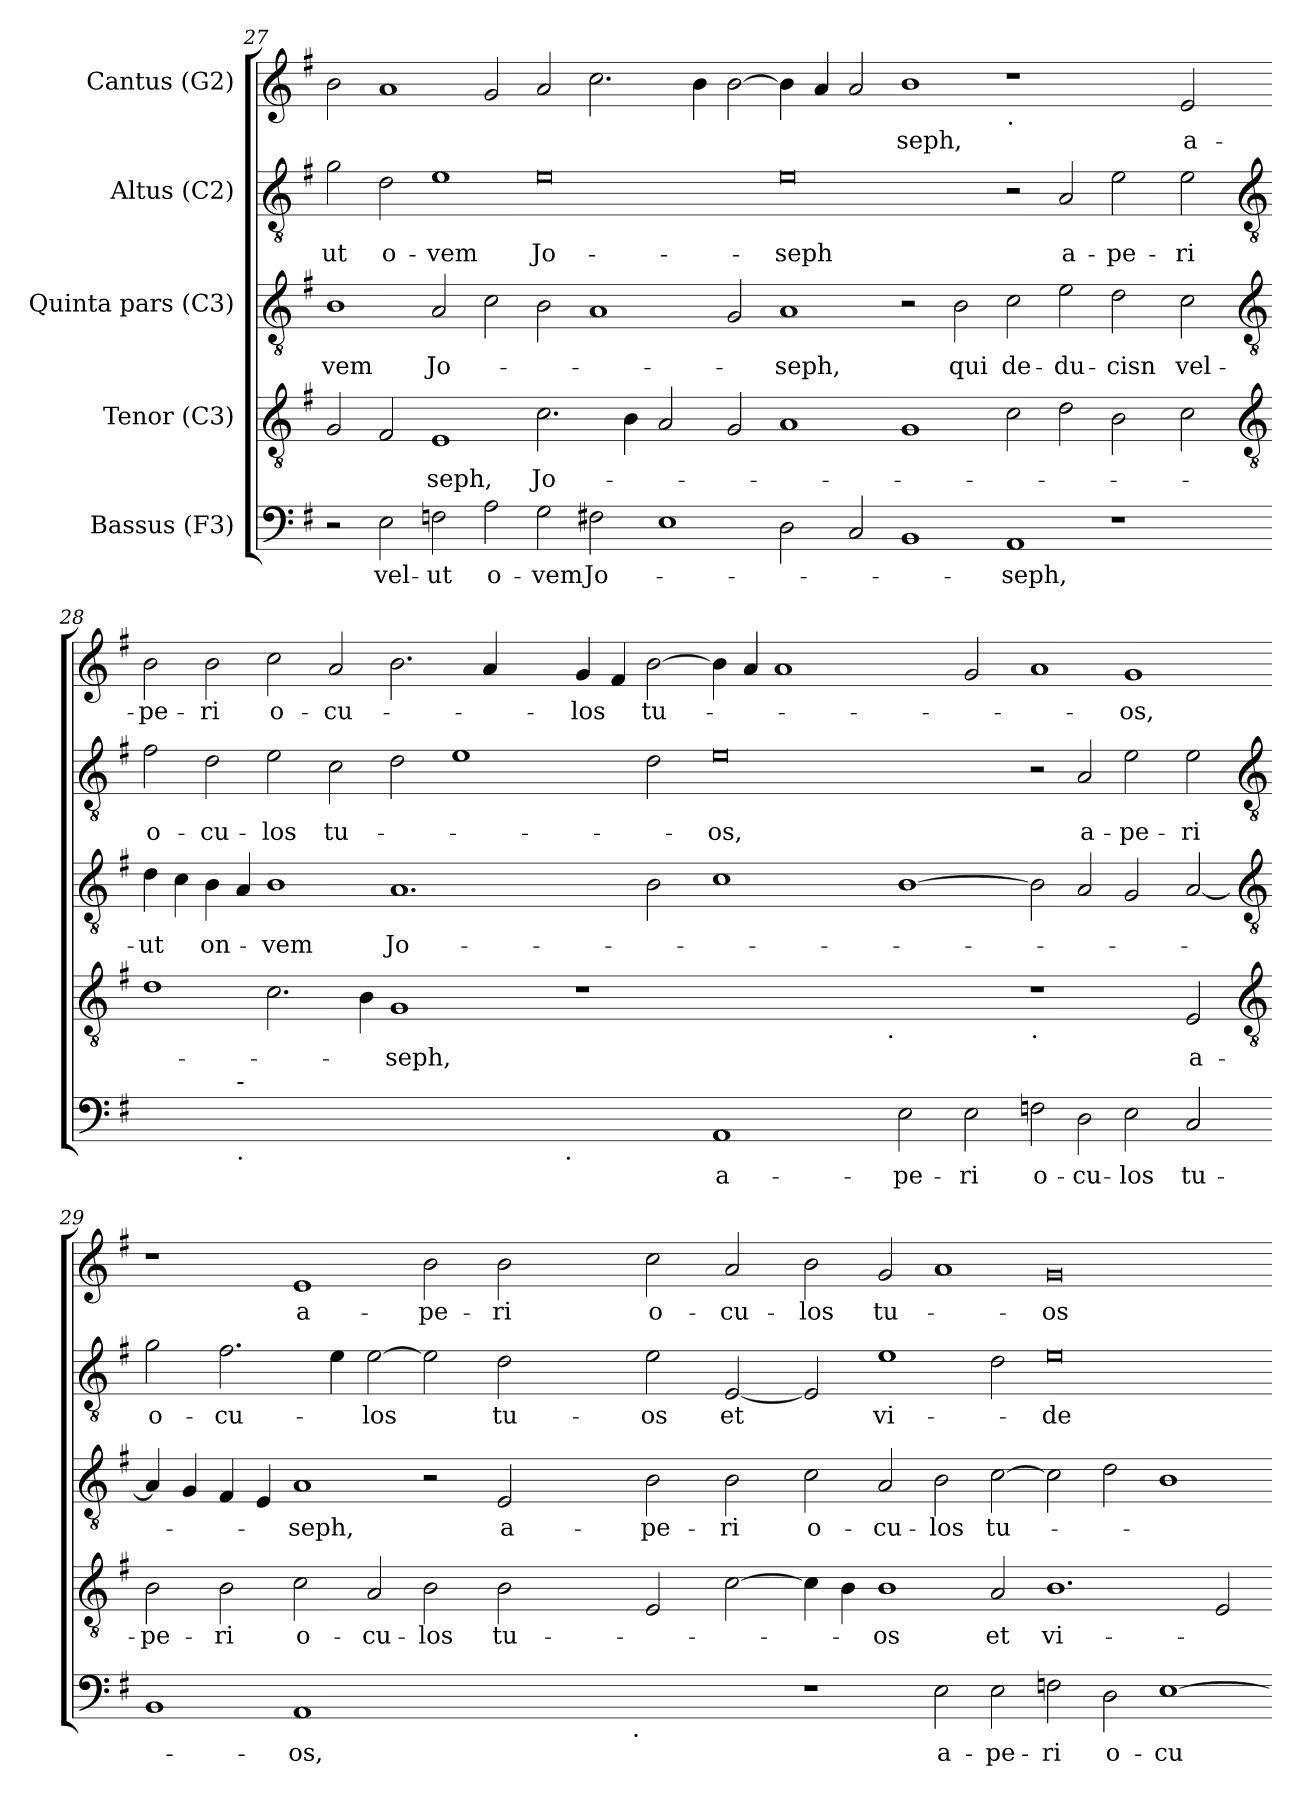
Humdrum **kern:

**kern	**text	**kern	**text	**kern	**text	**kern	**text	**kern	**text
*part5	*part5	*part4	*part4	*part3	*part3	*part2	*part2	*part1	*part1
*staff5	*staff5	*staff4	*staff4	*staff3	*staff3	*staff2	*staff2	*staff1	*staff1
*I"Bassus (F3)	*	*I"Tenor (C3)	*	*I"Quinta pars (C3)	*	*I"Altus (C2)	*	*I"Cantus (G2)	*
!!LO:LB:g=z
*clefF4	*	*clefGv2	*	*clefGv2	*	*clefGv2	*	*clefG2	*
*k[f#]	*	*k[f#]	*	*k[f#]	*	*k[f#]	*	*k[f#]	*
*G:	*	*G:	*	*G:	*	*G:	*	*G:	*
=27	=27	=27	=27	=27	=27	=27	=27	=27	=27
!	!	!	!	!	!LO:LY:b	!	!LO:LY:b	!	!
2r	.	2G/	.	1B	-vem	2g\	-ut	2b\	.
!	!LO:LY:b	!	!	!	!	!	!LO:LY:b	!	!
2E\	vel-	2F#/	.	.	.	2d\	o-	1a	.
!	!LO:LY:b	!	!LO:LY:b	!	!LO:LY:b	!	!LO:LY:b	!	!
2Fn\	-ut	1E	-seph,	2A/	Jo-	1e	-vem	.	.
!	!LO:LY:b	!	!	!	!	!	!	!	!
2A\	o-	.	.	2c\	.	.	.	2g/	.
!	!LO:LY:b	!	!LO:LY:b	!	!	!	!LO:LY:b	!	!
2G\	-vem	2.c\	Jo-	2B\	.	0e	Jo-	2a/	.
!	!LO:LY:b	!	!	!	!	!	!	!	!
2F#X\	Jo-	.	.	1A	.	.	.	2.cc\	.
.	.	4B\	.	.	.	.	.	.	.
1E	.	2A/	.	.	.	.	.	.	.
.	.	.	.	.	.	.	.	4b\	.
.	.	2G/	.	2G/	.	.	.	[2b\	.
!	!	!	!	!	!LO:LY:b	!	!LO:LY:b	!	!
2D\	.	1A	.	1A	-seph,	0e	-seph	4b\]	.
.	.	.	.	.	.	.	.	4a/	.
2C/	.	.	.	.	.	.	.	2a/	.
!	!	!	!	!	!	!	!	!	!LO:LY:b
1BB	.	1G	.	2r	.	.	.	1b	-seph,
!	!	!	!	!	!LO:LY:b	!	!	!	!
.	.	.	.	2B\	qui	.	.	.	.
!	!	!	!	!	!	!	!	!LO:TX:b:t=.	!
!	!LO:LY:b	!	!	!	!LO:LY:b	!	!	!	!
1AA	-seph,	2c\	.	2c\	de-	2r	.	1r	.
!	!	!	!	!	!LO:LY:b	!	!LO:LY:b	!	!
.	.	2d\	.	2e\	-du-	2A/	a-	.	.
!	!	!	!	!	!LO:LY:b	!	!LO:LY:b	!	!
1r	.	2B\	.	2d\	-cisn	2e\	-pe-	4ryy	.
.	.	.	.	.	.	.	.	4ryy	.
!	!	!	!	!	!LO:LY:b	!	!LO:LY:b	!	!LO:LY:b
.	.	2c\	.	2c\	vel-	2e\	-ri	2e/	a-
!!LO:LB:g=z
=28-	=28-	=28-	=28-	=28-	=28-	=28-	=28-	=28-	=28-
*	*	*clefGv2	*	*clefGv2	*	*clefGv2	*	*	*
!	!	!	!	!	!LO:LY:b	!	!LO:LY:b	!	!LO:LY:b
4ryy	.	1d	.	4d\	-ut	2f#\	o-	2b\	-pe-
4ryy	.	.	.	4c\	.	.	.	.	.
!	!	!	!	!	!LO:LY:b	!	!LO:LY:b	!	!LO:LY:b
4ryy	.	.	.	4B\	on-	2d\	-cu-	2b\	-ri
!LO:TX:b:t=.	!	!	!	!	!	!	!	!	!
!LO:TX:a:t=-	!	!	!	!	!	!	!	!	!
4ryy	.	.	.	4A/	.	.	.	.	.
!	!	!	!	!	!LO:LY:b	!	!LO:LY:b	!	!LO:LY:b
4ryy	.	2.c\	.	1B	-vem	2e\	-los	2cc\	o-
4ryy	.	.	.	.	.	.	.	.	.
!	!	!	!	!	!	!	!LO:LY:b	!	!LO:LY:b
4ryy	.	.	.	.	.	2c\	tu-	2a/	-cu-
4ryy	.	4B\	.	.	.	.	.	.	.
!	!	!	!LO:LY:b	!	!LO:LY:b	!	!	!	!
4ryy	.	1G	-seph,	1.A	Jo-	2d\	.	2.b\	.
4ryy	.	.	.	.	.	.	.	.	.
4ryy	.	.	.	.	.	1e	.	.	.
64ryy	.	.	.	.	.	.	.	4a/	.
64ryy	.	.	.	.	.	.	.	.	.
64ryy	.	.	.	.	.	.	.	.	.
64ryy	.	.	.	.	.	.	.	.	.
64ryy	.	.	.	.	.	.	.	.	.
64ryy	.	.	.	.	.	.	.	.	.
64ryy	.	.	.	.	.	.	.	.	.
64ryy	.	.	.	.	.	.	.	.	.
64ryy	.	.	.	.	.	.	.	.	.
64ryy	.	.	.	.	.	.	.	.	.
64ryy	.	.	.	.	.	.	.	.	.
64ryy	.	.	.	.	.	.	.	.	.
64ryy	.	.	.	.	.	.	.	.	.
64ryy	.	.	.	.	.	.	.	.	.
!LO:TX:b:t=.	!	!	!	!	!	!	!	!	!
64ryy	.	.	.	.	.	.	.	.	.
4ryy	.	.	.	.	.	.	.	.	.
!	!	!	!	!	!	!	!	!	!LO:LY:b
.	.	1r	.	.	.	.	.	4g/	-los
4ryy	.	.	.	.	.	.	.	.	.
.	.	.	.	.	.	.	.	4f#/	.
4ryy	.	.	.	.	.	.	.	.	.
!	!	!	!	!	!	!	!	!	!LO:LY:b
.	.	.	.	2B\	.	2d\	.	[2b\	tu-
4ryy	.	.	.	.	.	.	.	.	.
64ryy	.	.	.	.	.	.	.	.	.
!	!LO:LY:b	!	!	!	!	!	!LO:LY:b	!	!
1AA	a-	4ryy	.	1c	.	0e	-os,	4b\]	.
.	.	4ryy	.	.	.	.	.	4a/	.
.	.	4ryy	.	.	.	.	.	1a	.
.	.	64ryy	.	.	.	.	.	.	.
.	.	64ryy	.	.	.	.	.	.	.
.	.	64ryy	.	.	.	.	.	.	.
.	.	64ryy	.	.	.	.	.	.	.
.	.	64ryy	.	.	.	.	.	.	.
.	.	64ryy	.	.	.	.	.	.	.
.	.	64ryy	.	.	.	.	.	.	.
.	.	64ryy	.	.	.	.	.	.	.
.	.	64ryy	.	.	.	.	.	.	.
.	.	64ryy	.	.	.	.	.	.	.
.	.	64ryy	.	.	.	.	.	.	.
.	.	64ryy	.	.	.	.	.	.	.
.	.	64ryy	.	.	.	.	.	.	.
.	.	64ryy	.	.	.	.	.	.	.
!	!	!LO:TX:b:t=.	!	!	!	!	!	!	!
.	.	64ryy	.	.	.	.	.	.	.
.	.	4ryy	.	.	.	.	.	.	.
!	!LO:LY:b	!	!	!	!	!	!	!	!
2E\	-pe-	.	.	[1B	.	.	.	.	.
.	.	4ryy	.	.	.	.	.	.	.
.	.	4ryy	.	.	.	.	.	.	.
!	!LO:LY:b	!	!	!	!	!	!	!	!
2E\	-ri	.	.	.	.	.	.	2g/	.
.	.	4ryy	.	.	.	.	.	.	.
.	.	64ryy	.	.	.	.	.	.	.
!	!	!LO:TX:b:t=.	!	!	!	!	!	!	!
!	!LO:LY:b	!	!	!	!	!	!	!	!
2Fn\	o-	1r	.	2B\]	.	2r	.	1a	.
!	!LO:LY:b	!	!	!	!	!	!LO:LY:b	!	!
2D\	-cu-	.	.	2A/	.	2A/	a-	.	.
!	!LO:LY:b	!	!	!	!	!	!LO:LY:b	!	!LO:LY:b
2E\	-los	4ryy	.	2G/	.	2e\	-pe-	1g	-os,
.	.	4ryy	.	.	.	.	.	.	.
!	!LO:LY:b	!	!LO:LY:b	!	!	!	!LO:LY:b	!	!
2C/	tu-	2E/	a-	[2A/	.	2e\	-ri	.	.
!!LO:LB:g=z
=29-	=29-	=29-	=29-	=29-	=29-	=29-	=29-	=29-	=29-
*	*	*clefGv2	*	*clefGv2	*	*clefGv2	*	*	*
!	!	!	!LO:LY:b	!	!	!	!LO:LY:b	!	!
1BB	.	2B\	-pe-	4A/]	.	2g\	o-	1r	.
.	.	.	.	4G/	.	.	.	.	.
!	!	!	!LO:LY:b	!	!	!	!LO:LY:b	!	!
.	.	2B\	-ri	4F#/	.	2.f#\	-cu-	.	.
.	.	.	.	4E/	.	.	.	.	.
!	!LO:LY:b	!	!LO:LY:b	!	!LO:LY:b	!	!	!	!LO:LY:b
1AA	-os,	2c\	o-	1A	-seph,	.	.	1e	a-
.	.	.	.	.	.	4e\	.	.	.
!	!	!	!LO:LY:b	!	!	!	!LO:LY:b	!	!
.	.	2A/	-cu-	.	.	[2e\	-los	.	.
!	!	!	!LO:LY:b	!	!	!	!	!	!LO:LY:b
4ryy	.	2B\	-los	2r	.	2e\]	.	2b\	-pe-
4ryy	.	.	.	.	.	.	.	.	.
!	!	!	!LO:LY:b	!	!LO:LY:b	!	!LO:LY:b	!	!LO:LY:b
4ryy	.	2B\	tu-	2E/	a-	2d\	tu-	2b\	-ri
64ryy	.	.	.	.	.	.	.	.	.
64ryy	.	.	.	.	.	.	.	.	.
64ryy	.	.	.	.	.	.	.	.	.
64ryy	.	.	.	.	.	.	.	.	.
64ryy	.	.	.	.	.	.	.	.	.
64ryy	.	.	.	.	.	.	.	.	.
64ryy	.	.	.	.	.	.	.	.	.
64ryy	.	.	.	.	.	.	.	.	.
64ryy	.	.	.	.	.	.	.	.	.
64ryy	.	.	.	.	.	.	.	.	.
64ryy	.	.	.	.	.	.	.	.	.
64ryy	.	.	.	.	.	.	.	.	.
64ryy	.	.	.	.	.	.	.	.	.
64ryy	.	.	.	.	.	.	.	.	.
!LO:TX:b:t=.	!	!	!	!	!	!	!	!	!
64ryy	.	.	.	.	.	.	.	.	.
4ryy	.	.	.	.	.	.	.	.	.
!	!	!	!	!	!LO:LY:b	!	!LO:LY:b	!	!LO:LY:b
.	.	2E/	.	2B\	-pe-	2e\	-os	2cc\	o-
4ryy	.	.	.	.	.	.	.	.	.
4ryy	.	.	.	.	.	.	.	.	.
!	!	!	!	!	!LO:LY:b	!	!LO:LY:b	!	!LO:LY:b
.	.	[2c\	.	2B\	-ri	[2E/	et	2a/	-cu-
4ryy	.	.	.	.	.	.	.	.	.
64ryy	.	.	.	.	.	.	.	.	.
!	!	!	!	!	!LO:LY:b	!	!	!	!LO:LY:b
1r	.	4c\]	.	2c\	o-	2E/]	.	2b\	-los
.	.	4B\	.	.	.	.	.	.	.
!	!	!	!LO:LY:b	!	!LO:LY:b	!	!LO:LY:b	!	!LO:LY:b
.	.	1B	-os	2A/	-cu-	1e	vi-	2g/	tu-
!	!LO:LY:b	!	!	!	!LO:LY:b	!	!	!	!
2E\	a-	.	.	2B\	-los	.	.	1a	.
!	!LO:LY:b	!	!LO:LY:b	!	!LO:LY:b	!	!	!	!
2E\	-pe-	2A/	et	[2c\	tu-	2d\	.	.	.
!	!LO:LY:b	!	!LO:LY:b	!	!	!	!LO:LY:b	!	!LO:LY:b
2Fn\	-ri	1.B	vi-	2c\]	.	0e	-de	0g	-os
!	!LO:LY:b	!	!	!	!	!	!	!	!
2D\	o-	.	.	2d\	.	.	.	.	.
!	!LO:LY:b	!	!	!	!	!	!	!	!
[1E	-cu-	.	.	1B	.	.	.	.	.
.	.	2E/	.	.	.	.	.	.	.
=-	=-	=-	=-	=-	=-	=-	=-	=-	=-
*-	*-	*-	*-	*-	*-	*-	*-	*-	*-
